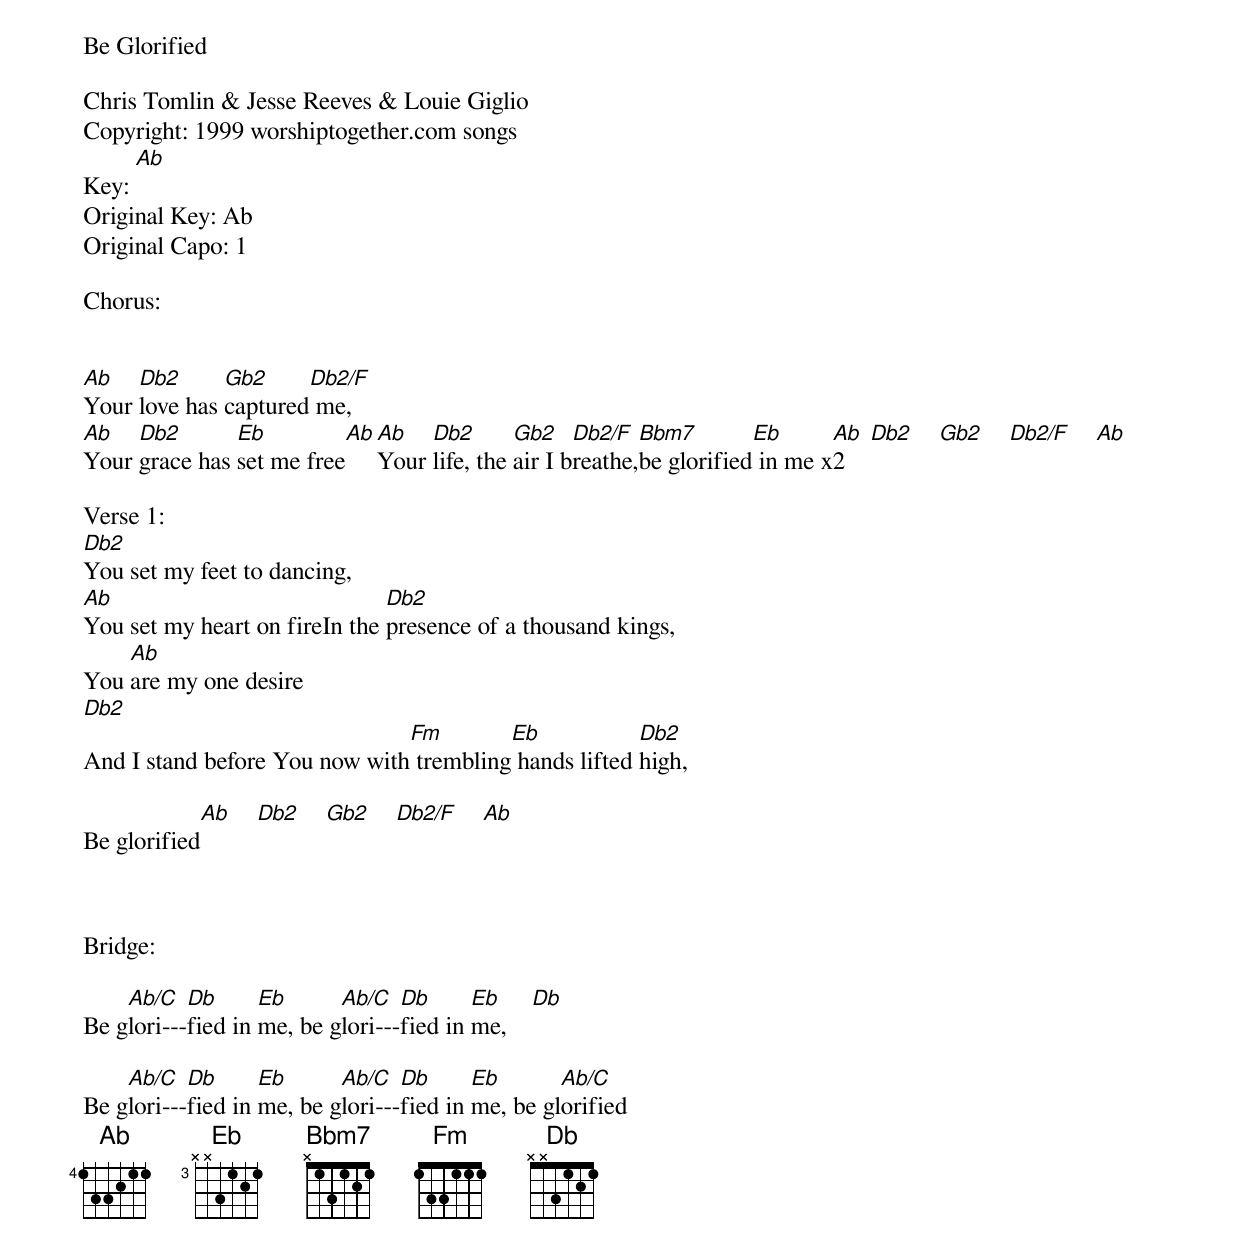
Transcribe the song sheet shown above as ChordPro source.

Be Glorified

Chris Tomlin & Jesse Reeves & Louie Giglio
Copyright: 1999 worshiptogether.com songs
Key: [Ab]
Original Key: Ab
Original Capo: 1

Chorus:


[Ab]Your [Db2]love has [Gb2]captured[Db2/F] me,
[Ab]Your [Db2]grace has [Eb]set me free[Ab][Ab]Your [Db2]life, the [Gb2]air I b[Db2/F]reathe,[Bbm7]be glorified[Eb] in me x[Ab]2    [Db2]    [Gb2]    [Db2/F]    [Ab]

Verse 1:
[Db2]You set my feet to dancing,
[Ab]You set my heart on fireIn the [Db2]presence of a thousand kings,
You [Ab]are my one desire
[Db2]
And I stand before You now with[Fm] trembling[Eb] hands lifted [Db2]high,

Be glorified[Ab]    [Db2]    [Gb2]    [Db2/F]    [Ab]



Bridge:

Be g[Ab/C]lori---[Db]fied in [Eb]me, be g[Ab/C]lori---[Db]fied in [Eb]me,    [Db]

Be g[Ab/C]lori---[Db]fied in [Eb]me, be g[Ab/C]lori---[Db]fied in [Eb]me, be gl[Ab/C]orified
